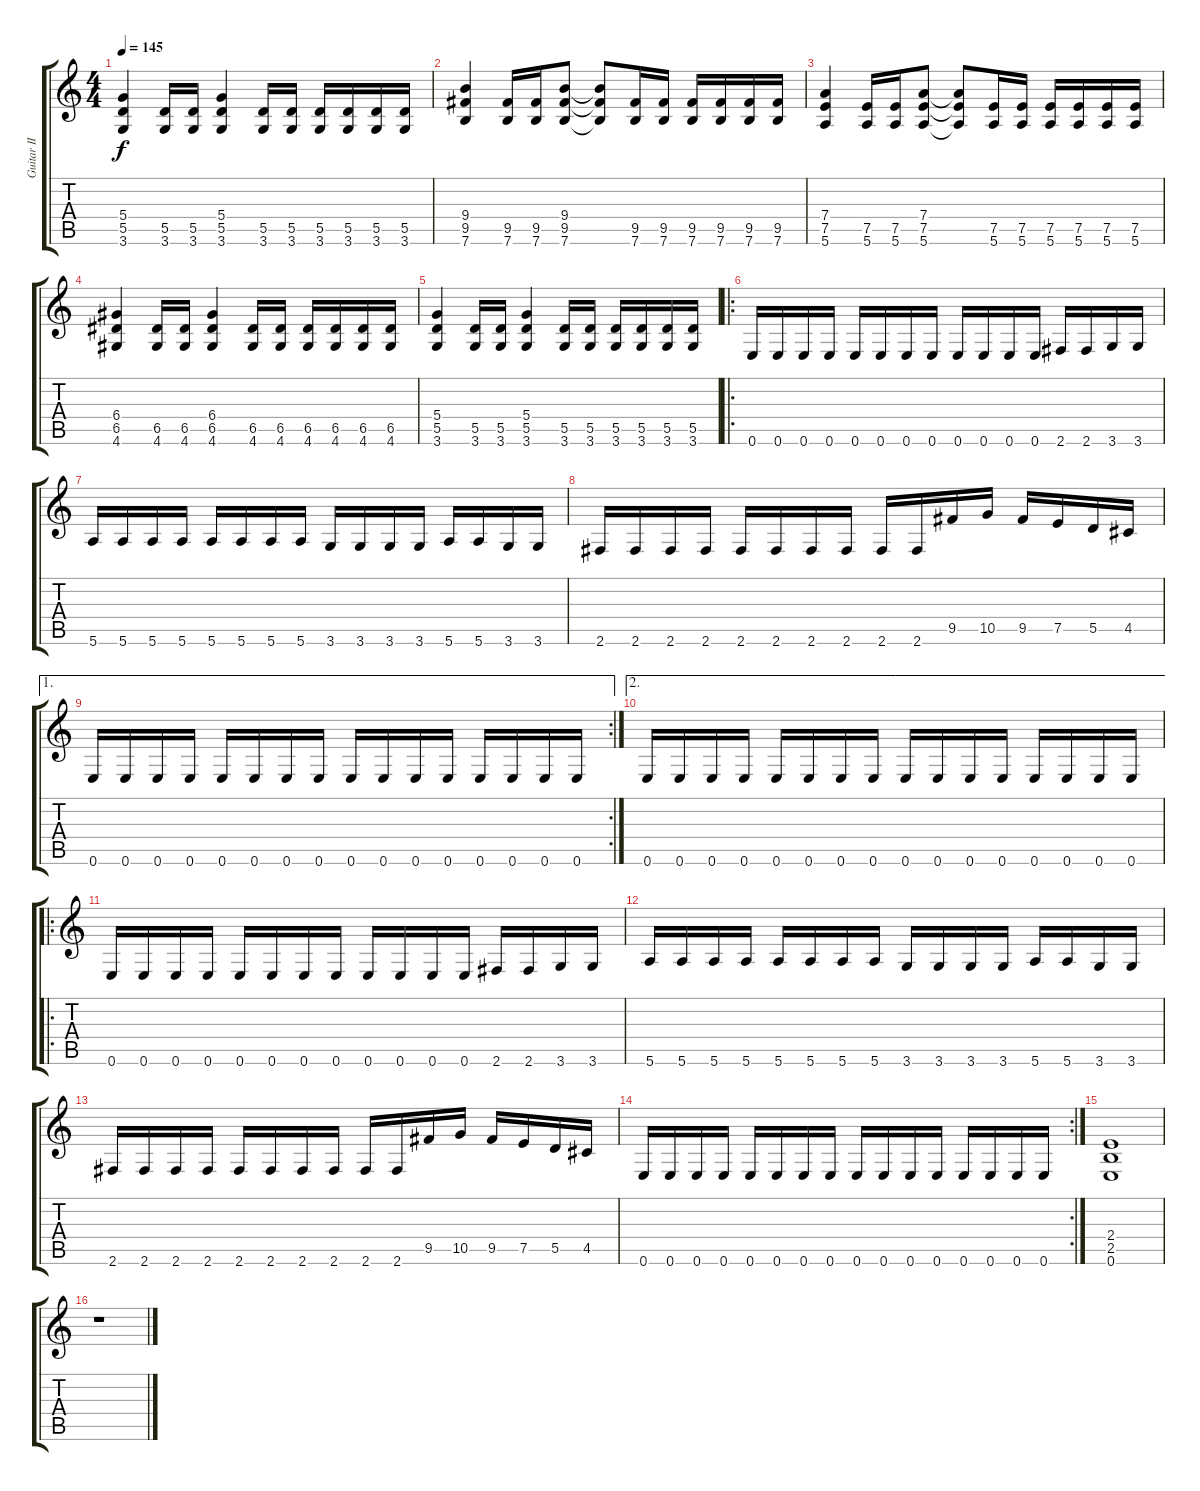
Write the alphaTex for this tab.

\track ("Guitar II" "Guitar II") {instrument distortionguitar}
\staff {score tabs}
\tuning (E4 B3 G3 D3 A2 E2) {hide}
\ts (4 4)
\tempo 145
\clef g2
\ks c
(5.4 5.5 3.6).4{dy f} (5.5 3.6).16 (5.5 3.6).16 (5.4 5.5 3.6).4 (5.5 3.6).16 (5.5 3.6).16 (5.5 3.6).16 (5.5 3.6).16 (5.5 3.6).16 (5.5 3.6).16 |
(9.4 9.5 7.6).4 (9.5 7.6).16 (9.5 7.6).16 (9.4 9.5 7.6).8 (9.4{t} 9.5{t} 7.6{t}).8 (9.5 7.6).16 (9.5 7.6).16 (9.5 7.6).16 (9.5 7.6).16 (9.5 7.6).16 (9.5 7.6).16 |
(7.4 7.5 5.6).4 (7.5 5.6).16 (7.5 5.6).16 (7.4 7.5 5.6).8 (7.4{t} 7.5{t} 5.6{t}).8 (7.5 5.6).16 (7.5 5.6).16 (7.5 5.6).16 (7.5 5.6).16 (7.5 5.6).16 (7.5 5.6).16 |
(6.4 6.5 4.6).4 (6.5 4.6).16 (6.5 4.6).16 (6.4 6.5 4.6).4 (6.5 4.6).16 (6.5 4.6).16 (6.5 4.6).16 (6.5 4.6).16 (6.5 4.6).16 (6.5 4.6).16 |
(5.4 5.5 3.6).4 (5.5 3.6).16 (5.5 3.6).16 (5.4 5.5 3.6).4 (5.5 3.6).16 (5.5 3.6).16 (5.5 3.6).16 (5.5 3.6).16 (5.5 3.6).16 (5.5 3.6).16 |
\ro
0.6.16 0.6.16 0.6.16 0.6.16 0.6.16 0.6.16 0.6.16 0.6.16 0.6.16 0.6.16 0.6.16 0.6.16 2.6.16 2.6.16 3.6.16 3.6.16 |
5.6.16 5.6.16 5.6.16 5.6.16 5.6.16 5.6.16 5.6.16 5.6.16 3.6.16 3.6.16 3.6.16 3.6.16 5.6.16 5.6.16 3.6.16 3.6.16 |
2.6.16 2.6.16 2.6.16 2.6.16 2.6.16 2.6.16 2.6.16 2.6.16 2.6.16 2.6.16 9.5.16 10.5.16 9.5.16 7.5.16 5.5.16 4.5.16 |
\ae 1
\rc 2
0.6.16 0.6.16 0.6.16 0.6.16 0.6.16 0.6.16 0.6.16 0.6.16 0.6.16 0.6.16 0.6.16 0.6.16 0.6.16 0.6.16 0.6.16 0.6.16 |
\ae 2
0.6.16 0.6.16 0.6.16 0.6.16 0.6.16 0.6.16 0.6.16 0.6.16 0.6.16 0.6.16 0.6.16 0.6.16 0.6.16 0.6.16 0.6.16 0.6.16 |
\ro
0.6.16 0.6.16 0.6.16 0.6.16 0.6.16 0.6.16 0.6.16 0.6.16 0.6.16 0.6.16 0.6.16 0.6.16 2.6.16 2.6.16 3.6.16 3.6.16 |
5.6.16 5.6.16 5.6.16 5.6.16 5.6.16 5.6.16 5.6.16 5.6.16 3.6.16 3.6.16 3.6.16 3.6.16 5.6.16 5.6.16 3.6.16 3.6.16 |
2.6.16 2.6.16 2.6.16 2.6.16 2.6.16 2.6.16 2.6.16 2.6.16 2.6.16 2.6.16 9.5.16 10.5.16 9.5.16 7.5.16 5.5.16 4.5.16 |
\rc 2
0.6.16 0.6.16 0.6.16 0.6.16 0.6.16 0.6.16 0.6.16 0.6.16 0.6.16 0.6.16 0.6.16 0.6.16 0.6.16 0.6.16 0.6.16 0.6.16 |
(2.4 2.5 0.6).1 |
r.1
